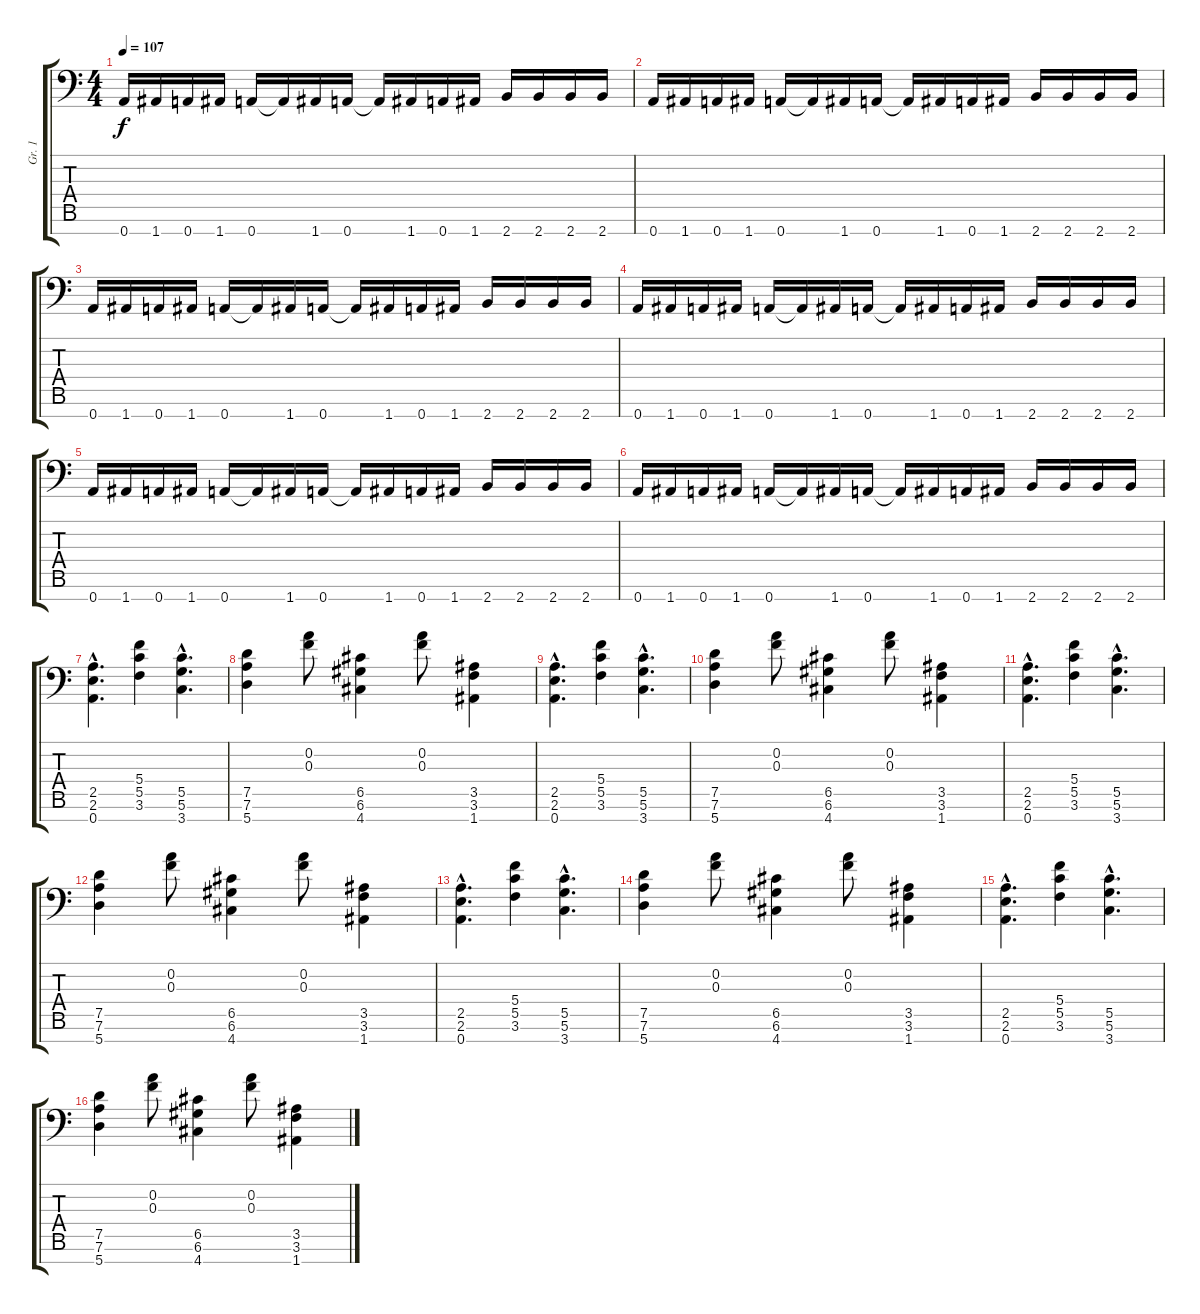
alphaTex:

\track ("Gr. 1" "Gr. 1") {instrument overdrivenguitar}
\staff {score tabs}
\tuning (D4 A3 F3 C3 G2 D2 A1) {hide}
\ts (4 4)
\tempo 107
\clef f4
\ks c
0.7.16{dy f} 1.7.16 0.7.16 1.7.16 0.7.16 0.7{t}.16 1.7.16 0.7.16 0.7{t}.16 1.7.16 0.7.16 1.7.16 2.7.16 2.7.16 2.7.16 2.7.16 |
0.7.16 1.7.16 0.7.16 1.7.16 0.7.16 0.7{t}.16 1.7.16 0.7.16 0.7{t}.16 1.7.16 0.7.16 1.7.16 2.7.16 2.7.16 2.7.16 2.7.16 |
0.7.16 1.7.16 0.7.16 1.7.16 0.7.16 0.7{t}.16 1.7.16 0.7.16 0.7{t}.16 1.7.16 0.7.16 1.7.16 2.7.16 2.7.16 2.7.16 2.7.16 |
0.7.16 1.7.16 0.7.16 1.7.16 0.7.16 0.7{t}.16 1.7.16 0.7.16 0.7{t}.16 1.7.16 0.7.16 1.7.16 2.7.16 2.7.16 2.7.16 2.7.16 |
0.7.16 1.7.16 0.7.16 1.7.16 0.7.16 0.7{t}.16 1.7.16 0.7.16 0.7{t}.16 1.7.16 0.7.16 1.7.16 2.7.16 2.7.16 2.7.16 2.7.16 |
0.7.16 1.7.16 0.7.16 1.7.16 0.7.16 0.7{t}.16 1.7.16 0.7.16 0.7{t}.16 1.7.16 0.7.16 1.7.16 2.7.16 2.7.16 2.7.16 2.7.16 |
(2.5{hac} 2.6{hac} 0.7{hac}).4{d} (5.4 5.5 3.6).4 (5.5{hac} 5.6{hac} 3.7{hac}).4{d} |
(7.5 7.6 5.7).4 (0.2 0.3).8 (6.5 6.6 4.7).4 (0.2 0.3).8 (3.5 3.6 1.7).4 |
(2.5{hac} 2.6{hac} 0.7{hac}).4{d} (5.4 5.5 3.6).4 (5.5{hac} 5.6{hac} 3.7{hac}).4{d} |
(7.5 7.6 5.7).4 (0.2 0.3).8 (6.5 6.6 4.7).4 (0.2 0.3).8 (3.5 3.6 1.7).4 |
(2.5{hac} 2.6{hac} 0.7{hac}).4{d} (5.4 5.5 3.6).4 (5.5{hac} 5.6{hac} 3.7{hac}).4{d} |
(7.5 7.6 5.7).4 (0.2 0.3).8 (6.5 6.6 4.7).4 (0.2 0.3).8 (3.5 3.6 1.7).4 |
(2.5{hac} 2.6{hac} 0.7{hac}).4{d} (5.4 5.5 3.6).4 (5.5{hac} 5.6{hac} 3.7{hac}).4{d} |
(7.5 7.6 5.7).4 (0.2 0.3).8 (6.5 6.6 4.7).4 (0.2 0.3).8 (3.5 3.6 1.7).4 |
(2.5{hac} 2.6{hac} 0.7{hac}).4{d} (5.4 5.5 3.6).4 (5.5{hac} 5.6{hac} 3.7{hac}).4{d} |
(7.5 7.6 5.7).4 (0.2 0.3).8 (6.5 6.6 4.7).4 (0.2 0.3).8 (3.5 3.6 1.7).4
